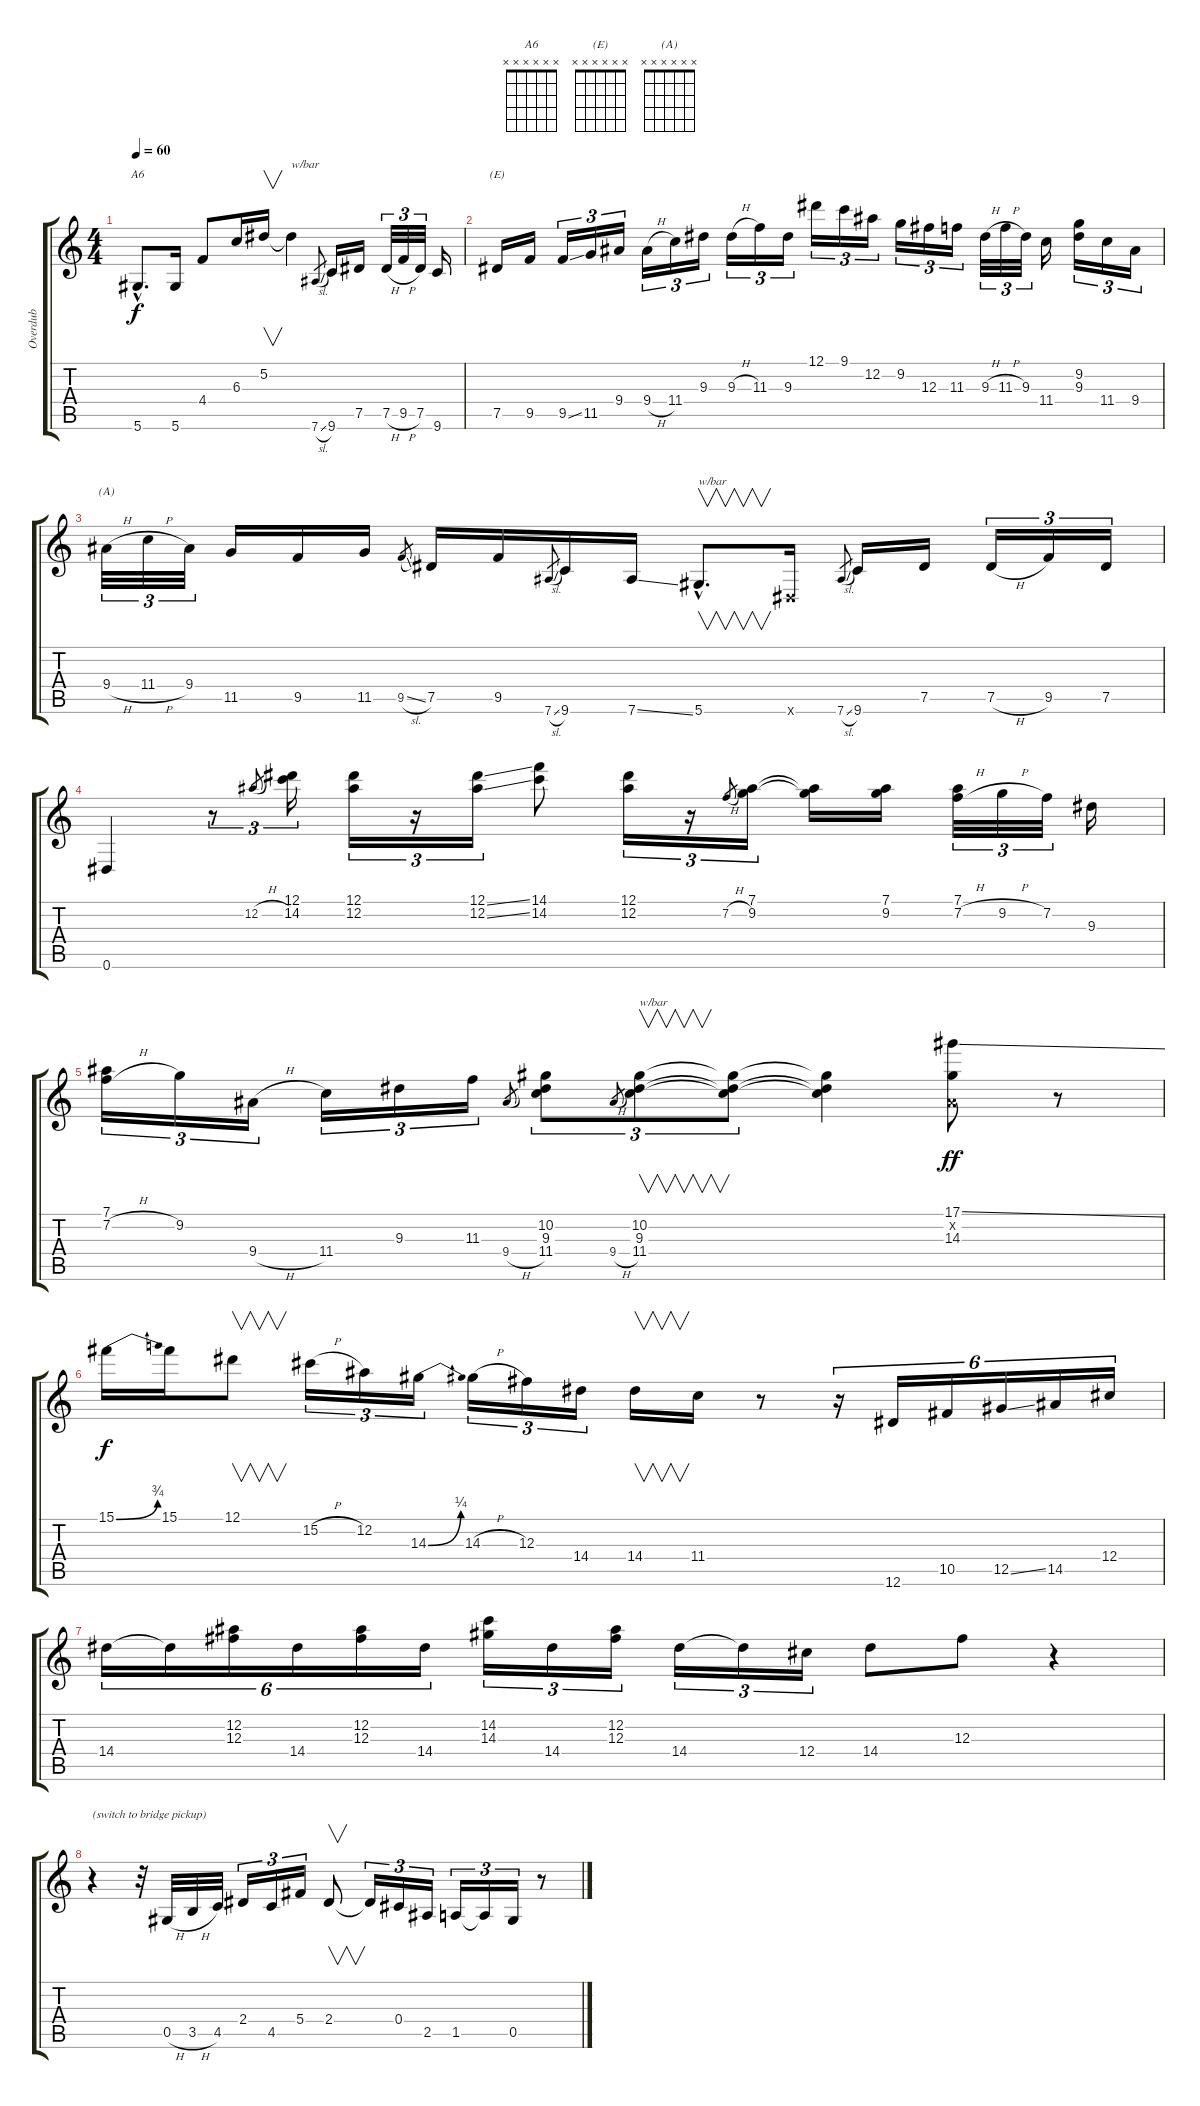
\track ("Overdub" "Overdub") {instrument fretlessbass}
\staff {score tabs}
\tuning (Eb4 Bb3 Gb3 Db3 Ab2 Eb2) {hide}
\chord ("A6" x x x x x x) {firstfret 0}
\chord ("(E)" x x x x x x) {firstfret 0}
\chord ("(A)" x x x x x x) {firstfret 0}
\ts (4 4)
\tempo 60
\clef g2
\ks c
5.6{hac}.8{d ch "A6" dy f} 5.6.16 4.4.8 6.3.16 5.2.16{v} 5.2{t}.4{txt "w/bar"} 7.6{sl}.8{gr} 9.6.16 7.5.16 7.5{h}.32{tu (3 2)} 9.5{h}.32{tu (3 2)} 7.5.32{tu (3 2)} 9.6.16 |
7.5.16{ch "(E)"} 9.5.16 9.5{ss}.16{tu (3 2)} 11.5.16{tu (3 2)} 9.4.16{tu (3 2)} 9.4{h}.16{tu (3 2)} 11.4.16{tu (3 2)} 9.3.16{tu (3 2)} 9.3{h}.16{tu (3 2)} 11.3.16{tu (3 2)} 9.3.16{tu (3 2)} 12.1.16{tu (3 2)} 9.1.16{tu (3 2)} 12.2.16{tu (3 2)} 9.2.16{tu (3 2)} 12.3.16{tu (3 2)} 11.3.16{tu (3 2)} 9.3{h}.32{tu (3 2)} 11.3{h}.32{tu (3 2)} 9.3.32{tu (3 2)} 11.4.16 (9.2 9.3).16{tu (3 2)} 11.4.16{tu (3 2)} 9.4.16{tu (3 2)} |
9.4{h}.32{tu (3 2) ch "(A)"} 11.4{h}.32{tu (3 2)} 9.4.32{tu (3 2)} 11.5.16 9.5.16 11.5.16 9.5{sl}.8{gr} 7.5.16 9.5.16 7.6{sl}.8{gr} 9.6.16 7.6{ss}.16 5.6{hac}.8{v d txt "w/bar"} 0.6{x}.16 7.6{sl}.8{gr} 9.6.16 7.5.16 7.5{h}.16{tu (3 2)} 9.5.16{tu (3 2)} 7.5.16{tu (3 2)} |
0.6.4 r.8{tu (3 2)} 12.2{h}.8{gr} (12.1 14.2).16{tu (3 2)} (12.1 12.2).16{tu (3 2)} r.16{tu (3 2)} (12.1{ss} 12.2{ss}).16{tu (3 2)} (14.1 14.2).8 (12.1 12.2).16{tu (3 2)} r.16{tu (3 2)} 7.2{h}.8{gr} (7.1 9.2).16{tu (3 2)} (7.1{t} 9.2{t}).16 (7.1 9.2).16 (7.1 7.2{h}).32{tu (3 2)} 9.2{h}.32{tu (3 2)} 7.2.32{tu (3 2)} 9.3.16 |
(7.1 7.2{h}).16{tu (3 2)} 9.2.16{tu (3 2)} 9.4{h}.16{tu (3 2)} 11.4.16{tu (3 2)} 9.3.16{tu (3 2)} 11.3.16{tu (3 2)} 9.4{h}.8{gr} (10.2 9.3 11.4).8{tu (3 2)} 9.4{h}.8{gr} (10.2 9.3 11.4).8{v tu (3 2) txt "w/bar"} (10.2{t} 9.3{t} 11.4{t}).8{tu (3 2)} (10.2{t} 9.3{t} 11.4{t}).4 (17.1{ss} 0.2{x} 14.3).8{dy ff} r.8 |
15.1{be (bend 0 0 60 3)}.16{dy f} 15.1.16 12.1.8{v} 15.2{h}.16{tu (3 2)} 12.2.16{tu (3 2)} 14.3{be (bend 0 0 60 1)}.16{tu (3 2)} 14.3{h}.16{tu (3 2)} 12.3.16{tu (3 2)} 14.4.16{tu (3 2)} 14.4.16{v} 11.4.16 r.8 r.16{tu (6 4)} 12.6.16{tu (6 4)} 10.5.16{tu (6 4)} 12.5{ss}.16{tu (6 4)} 14.5.16{tu (6 4)} 12.4.16{tu (6 4)} |
14.4.16{tu (6 4)} 14.4{t}.16{tu (6 4)} (12.2 12.3).16{tu (6 4)} 14.4.16{tu (6 4)} (12.2 12.3).16{tu (6 4)} 14.4.16{tu (6 4)} (14.2 14.3).16{tu (3 2)} 14.4.16{tu (3 2)} (12.2 12.3).16{tu (3 2)} 14.4.16{tu (3 2)} 14.4{t}.16{tu (3 2)} 12.4.16{tu (3 2)} 14.4.8 12.3.8 r.4 |
r.4{txt "(switch to bridge pickup)"} r.32 0.5{h}.32 3.5{h}.32 4.5.32 2.4.16{tu (3 2)} 4.5.16{tu (3 2)} 5.4.16{tu (3 2)} 2.4.8{v} 2.4{t}.16{tu (3 2)} 0.4.16{tu (3 2)} 2.5.16{tu (3 2)} 1.5.16{tu (3 2)} 1.5{t}.16{tu (3 2)} 0.5.16{tu (3 2)} r.8
